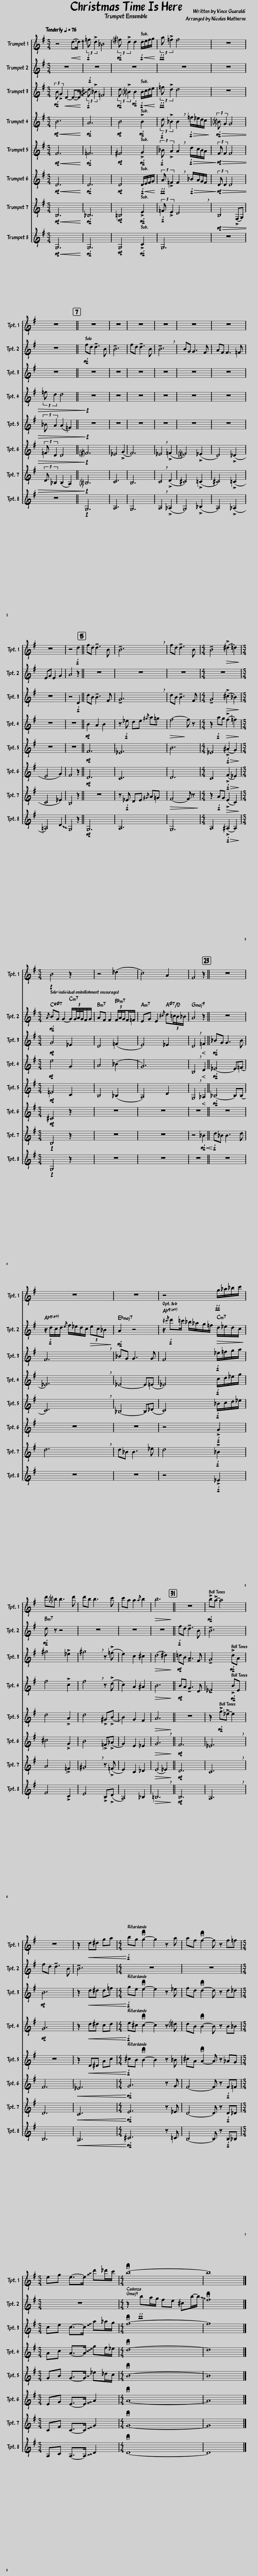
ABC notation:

X:1
%%score 1 2 3 4 5 6 7 8
L:1/8
Q:1/4=76
M:3/4
I:linebreak $
K:none
V:1 treble transpose=-2
V:2 treble transpose=-2
V:3 treble transpose=-2
V:4 treble transpose=-2
V:5 treble transpose=-2
V:6 treble transpose=-2
V:7 treble transpose=-2
V:8 treble transpose=-2
V:1
[K:G] z4!<(! d->!~(!d!<)! |!f! (3:2:2!~)!=f!mf! !>!d2!f! _B4 |!mf! (3:2:2!courtesy!^f!mp! !>!d2!mf! d2!f!!<(! d/e/f/g/!<)! |!ff! (3:2:2a !>!=f2 f4 | z6 |$ %5
 z6 || z6 | z6 | z6 | z6 | %10
 z6 | z6 |$ z6 | z4!f! d2 || fd !tenuto!d3 B | %15
 !breath!!tenuto!B6 | fd !tenuto!d3 B |[M:4/4] !tenuto!B4!>(! (!>!^d2 =d2)!>)! |$[M:3/4]!p! B4 z2 | z4 (_d2 | %20
 c4) A2 | F4 z2 || z6 |$ z6 | z6 | %25
 z4!ff! g/_a/_b/c'/ |$ d'!courtesy!=b b3 d' | d'b b3 c' | c'a a2{/a} b2 |!>(! b6!>)! || %30
 z6 |!mf!!mp! !>!b!>!a- a4 |$ z6 | z2!<(! d^d ga!<)! |[M:4/4]!f! bg !fermata!g2-[Q:1/4=71] g2 z a | %35
 af !fermata!f2-[Q:1/4=60] f z f=f |$[M:3/4] eg e->!~(!e !~)!d'_d'/c'/ |[M:4/4] !fermata!b8- | b8 |] %39
V:2
[K:G] z6 |!f! z6 | z6 | z6 | z6 |$ %5
 z6 ||!mf! fd !tenuto!d3 B | !tenuto!B6 | fd !tenuto!d3 B | !breath!!tenuto!B6 | %10
 BG G3 F | AF F3 =F |$ EG E2 G2 | A4 z2 || z6 | %15
 z6 | z6 |[M:4/4] z8 |$[M:3/4]!mf!{/A} BG G2- G/(3G/4A/4G/4F/G/ | AF F2 (3F/A/G/F/=F/ | %20
 EG E2{/^c} d(3=c/B/_B/ | A4 z2 || z6 |$ z/!f! d/c/d/{/e} f/_e/d/c/!>(! (3ec_B!>)! |!mf! A2 z4 | %25
 z/!f!{/^c'} d'=c'/ _b/_a/g/=f/!>(! d/_e/d/c/!>)! |$!mf! d z z4 | z6 | z6 | z6 || %30
!f! fd !tenuto!d3 B | !tenuto!B6 |$ fd !tenuto!d3 B | !tenuto!B6 |[M:4/4] z8 | %35
 z8 |$[M:3/4] z6 |[M:4/4] z2!ff! ba/g/ fe ^cb/-!~(!b/ | !~)!!fermata!f8 |] %39
V:3
[K:G]!mf! (3:2:2B!mp! !>!G2!mf!!<(! D2- D->!~(!D!<)! |!f! (3:2:2!~)!d!mf! !>!_B2!f! =F4 |!mf! (3:2:2d!mp! !>!!courtesy!=B2!mf! B2!f!!<(! B/c/d/e/!<)! |!ff! (3:2:2=f !>!d2 d4 | z6 |$ %5
 z6 || z6 | z6 | z6 | z6 | %10
 z6 | z6 |$ z6 | z4!f! D2 || dB !tenuto!B3 F | %15
 !breath!!tenuto!G6 | dB !tenuto!B3 F |[M:4/4] !tenuto!G4!>(! (!>!^c2 _B2)!>)! |$[M:3/4]!mp! G4 _E2 | D4 (=F2 | %20
 E4) _E2 | !breath!D4!<(! =F2!<)! ||!mf! _BG G3 B |$ !breath!F6 | _BG G3 G | %25
 F4!f! _e/=f/g/a/ |$ ^g4 !>!_e2 | !breath!^g4 z (!>!=f | e2) c2 ^c2 |!>(! (d4 ^d2)!>)! || %30
!mp! =dB !tenuto!A3 F | !tenuto!G4!mf!!mp! !>!d!mf!A |$!mp! B6 | z2!<(! d^d d=f!<)! |[M:4/4]!f! ge !fermata!e2- e2 z _e | %35
 fd !fermata!d2- d z d_d |$[M:3/4] ce c->!~(!c !~)!a_a/g/ |[M:4/4] !fermata!f8- | f8 |] %39
V:4
[K:G]!mp!!<(! B6!<)! |!mf! A6 |!mp! B4!mf! !>!B2 |!f! (3:2:2d !>!_B2 !breath!B2!f!!>(! =f/_e/d/c/!>)! |!mf!!>(! (3:2:2!courtesy!=B G2 G4 |$ %5
 (3:2:2=f d2 d4!>)! ||!p! z6 | z6 | z6 | z6 | %10
 z6 | z6 |$ z6 | z6 ||!mp! B2 A2 B2 | %15
 z!f! _e de{/^g} a=g |!mf!!>(! f4-!>)! f z |[M:4/4] z2!f! ag!>(! (!>!f2 =f2)!>)! |$[M:3/4]!mp! e4 G2 | A4 (_B2 | %20
 G6) | !breath!B,4!<(! D2!<)! ||!mf! _E4- E(=F |$ !breath!_E6) | _E4- E(=E | %25
 _E4)!f! c/d/_e/g/ |$ f4 !>!c2 | !breath!f4 z (!>!d | c2) A2 ^A2 |!>(! B6!>)! || %30
!mp! BA !tenuto!G3 D | !tenuto!_E4!mf!!mp! !>!B!mf!E |$!mp! G6 | z2!<(! d^d cd!<)! |[M:4/4]!f! e^c !fermata!c2- c2 z !courtesy!=d | %35
 dB !fermata!B2- B z B_B |$[M:3/4] Ac A->!~(!A !~)!gf/_e/ |[M:4/4] !fermata!d8- | d8 |] %39
V:5
[K:G]!mp!!<(! F6!<)! |!mf! =F6 |!mp! ^F4!mf! !>!G2 |!f! (3:2:2_B !>!A2 !breath!A2!f!!>(! d/c/B/A/!>)! |!mp!!>(! (3:2:2F F2 F4 |$ %5
 (3:2:2_B A2 (A2 =F2)!>)! ||!p! z6 | z6 | z6 | z6 | %10
 z6 | z6 |$ z6 | z6 ||!mp! F6 | %15
 _E6 | B6 |[M:4/4] _E4!f!!>(! (!>!^A2 G2)!>)! |$[M:3/4]!mp! =E4 C2 | B,4 (_B,2 | %20
 A,4) D2 | !breath!G,4!<(! _A,2!<)! ||!mf! _B,4- B,(B, |$ !breath!C6) | _B,4- B,(_D | %25
 C4)!f! _B/c/d/_e/ |$ d4 !>!A2 | d4 !>!^G(!>!B | B2) G2 F2 |!>(! A6!>)! || %30
 z6 | z2!mf!!mp! !>!g!>!_e- e2 |$ z6 | z2!<(! D^D Ac!<)! |[M:4/4]!f! ^cB !fermata!B2- B2 z _B | %35
 ^cA !fermata!A2- A z _AG |$[M:3/4] GB G->!~(!G !~)!_e_d/c/ |[M:4/4] !fermata!B8- | B8 |] %39
V:6
[K:G]!mp!!<(! D6!<)! |!mf! D6 |!mp! D4!f!!<(! D/E/F/G/!<)! |!ff! (3:2:2A !>!=F2 !breath!F2!f!!>(! _B/A/G/F/!>)! |!mp!!>(! (3:2:2D D2 D4 |$ %5
 (3:2:2=F D2 D4!>)! ||!p! !courtesy!^F6 | _E4!pp! (!>!G2 |!p! F6) | !breath!_E4!pp! (!>!=F2 | %10
!p! !courtesy!=E4)!pp! (!>!_E2 |!p! D4)!pp! (!>!_D2 |$!p! E4 G2) | F4 z2 ||!mp! D6 | %15
 C6 | D6 |[M:4/4] C4!f!!>(! (!>!F2 _E2)!>)! |$[M:3/4]!mp! ^C4 z2 | z6 | %20
 z6 | z6 || z6 |$ z6 | z6 | %25
 z4!f! !>!G2 |$ ^c4 !>!G2 | B4 !>!=F(!>!_A | G2) E2 _E2 |!>(! !breath!G6!>)! || %30
!mp! F6 | !breath!_E6 |$ F6 |!<(! _E6!<)! |[M:4/4]!mf! G6 z G | %35
 F4- F z!f! F=F |$[M:3/4] EG E->!~(!E !~)!A2 |[M:4/4] !fermata!A8- | A8 |] %39
V:7
[K:G]!mp!!<(! B,6!<)! |!mf! _B,6 |!mp! =B,4!mf! !>!E2 |!f! (3:2:2=F !>!E2 !breath!D4 |!mp!!>(! B,4 (!>!F,G,) |$ %5
 (3:2:2D _B,2 (B,2 A,2)!>)! ||!p! !courtesy!=B,6 | C6 | B,6 | !breath!C4!pp! (!>!D2 | %10
!p! ^C4)!pp! (!>!=C2 |!p! ^C4)!pp! (!>!=C2 |$!p! C4 _E2) | B,4 z2 || z6 | %15
 z!f! _E DE{/^G} A=G |!mf!!>(! F4- F z!>)! |[M:4/4] z2!f! AG!>(! (!>!E2 C2)!>)! |$[M:3/4]!p! B,4 z2 | z6 | %20
 z6 | z4!mf!!<(! _B2!<)! ||!f! d_B B3 d |$ !breath!d6 | d_B B3 _e | %25
 d4!f! !>!_B2 |$ A4 !>!=F2 | !breath!^G4 z (!>!=F | E2) C2 _D2 |!>(! (E4 _E2)!>)! || %30
!mp! D6 | !breath!C6 |$ D6 |!<(! C6!<)! |[M:4/4]!mf! E6 z _E | %35
 D4- D z!f! D_D |$[M:3/4] CF C->!~(!C !~)!G2 |[M:4/4] !fermata!G8- | G8 |] %39
V:8
[K:G]!mp!!<(! G,6!<)! |!mf! G,6 |!mp! G,4!mf! !>!C2 | G,6 | z6 |$ %5
 z6 ||!p! G,6 | A,6 | G,6 | !breath!A,4!pp! (!>!_A,2 | %10
!p! G,4)!pp! (!>!_B,2 |!p! A,4)!pp! (!>!_A,2 |$!p! =A,4) !~(!D2 | !~)!G,4 z2 ||!mp! G,6 | %15
 A,6 | G,6 |[M:4/4] A,4!f!!>(! (!>!^A,2 A,2)!>)! |$[M:3/4]!p! G,4 z2 | z6 | %20
 z6 | z6 || z6 |$ z6 | z6 | %25
 z4!f! !>!_E2 |$ F4 !>!C2 | E4 !>!B,(!>!D | A,4) _B,2 |!>(! !breath!=B,6!>)! || %30
!mp! B,6 | !breath!A,6 |$ B,6 |!<(! A,6!<)! |[M:4/4]!mf! ^C6 z =C | %35
 B,4- B, z!f! B,_B, |$[M:3/4] A,C A,->!~(!A, !~)!D2 |[M:4/4] !fermata!D8- | D8 |] %39
